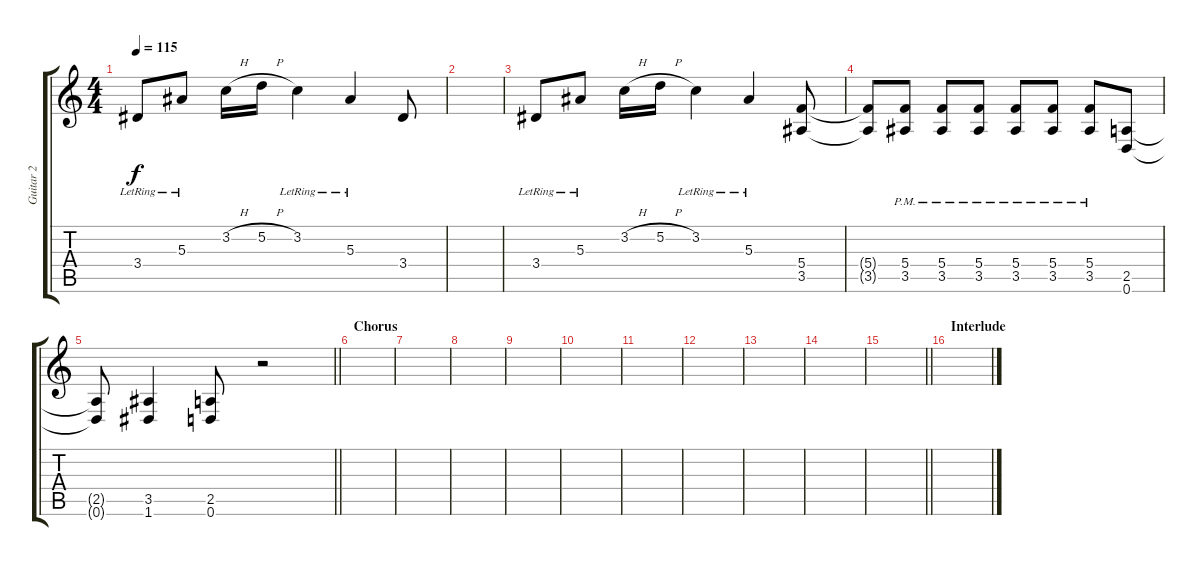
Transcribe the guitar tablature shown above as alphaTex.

\track ("Guitar 2" "Guitar 2") {instrument distortionguitar}
\staff {score tabs}
\tuning (D4 A3 F3 C3 G2 D2) {hide}
\ts (4 4)
\tempo 115
\clef g2
\ks c
3.4{lr}.8{dy f} 5.3{lr}.8 3.2{h}.16 5.2{h}.16 3.2{lr}.4 5.3{lr}.4 3.4.8 |
|
3.4{lr}.8 5.3{lr}.8 3.2{h}.16 5.2{h}.16 3.2{lr}.4 5.3{lr}.4 (5.4 3.5).8{instrument distortionguitar} |
(5.4{t} 3.5{t}).8 (5.4{pm} 3.5{pm}).8 (5.4{pm} 3.5{pm}).8 (5.4{pm} 3.5{pm}).8 (5.4{pm} 3.5{pm}).8 (5.4{pm} 3.5{pm}).8 (5.4{pm} 3.5{pm}).8 (2.5 0.6).8 |
\barLineRight lightlight
(2.5{t} 0.6{t}).8 (3.5 1.6).4 (2.5 0.6).8 r.2 |
\section ("" "Chorus")
|
|
|
|
|
|
|
|
|
\barLineRight lightlight
|
\section ("" "Interlude")
